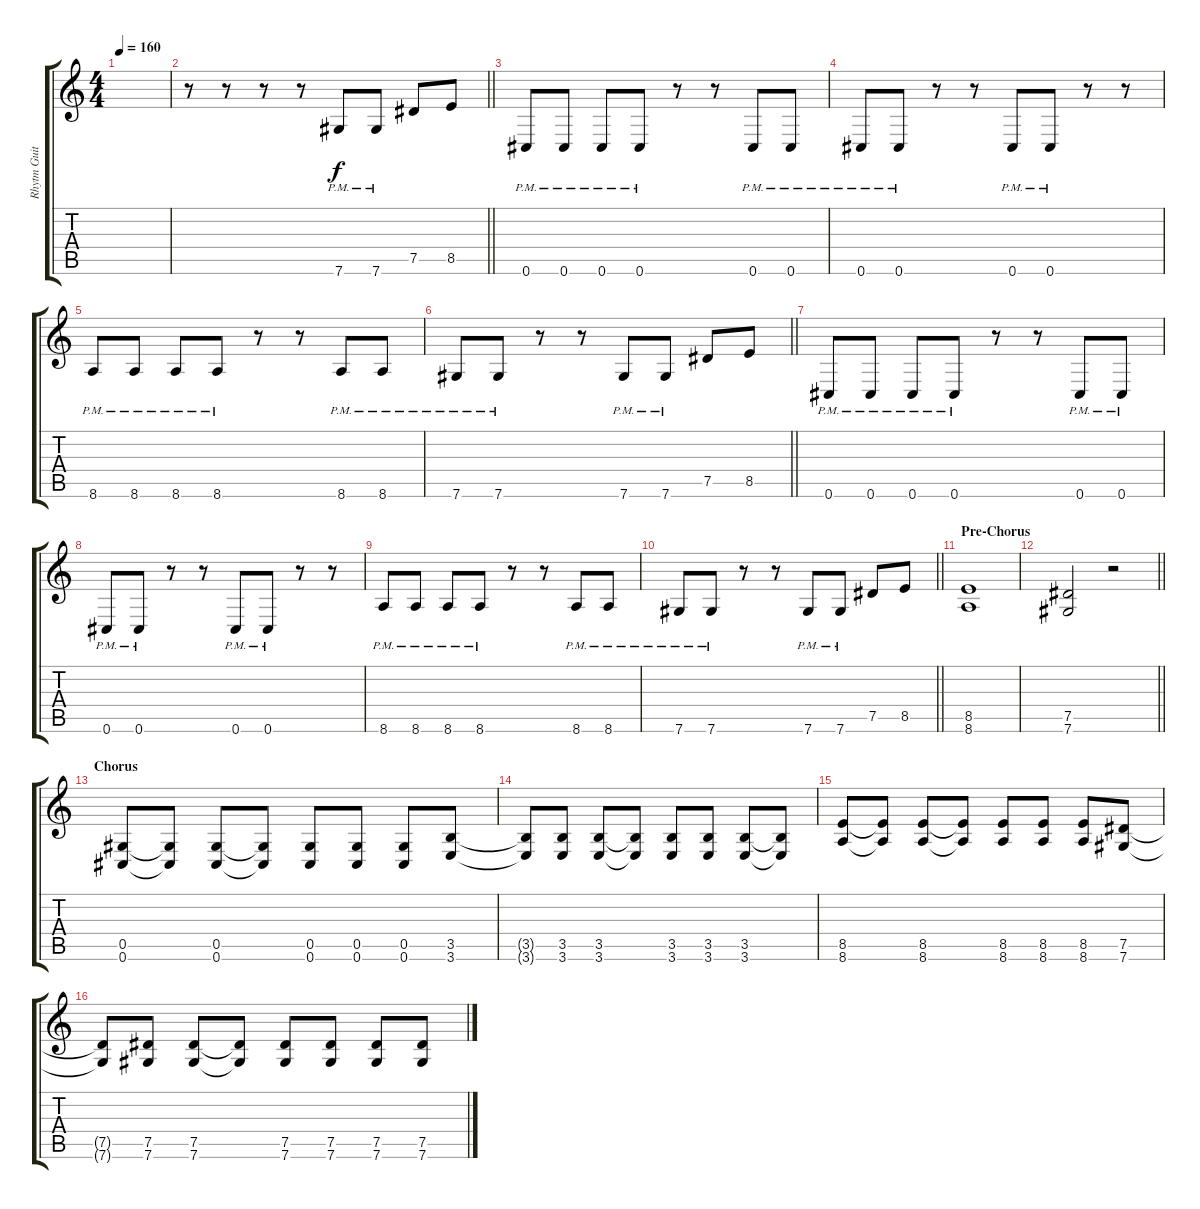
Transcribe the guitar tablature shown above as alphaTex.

\track ("Rhytm Guitar [R]" "Rhytm Guit") {instrument distortionguitar}
\staff {score tabs}
\tuning (Eb4 Bb3 Gb3 Db3 Ab2 Db2) {hide}
\ts (4 4)
\tempo 160
\clef g2
\ks c
|
\barLineRight lightlight
r.8 r.8 r.8 r.8 7.6{pm}.8 7.6{pm}.8 7.5.8 8.5.8 |
0.6{pm}.8 0.6{pm}.8 0.6{pm}.8 0.6{pm}.8 r.8 r.8 0.6{pm}.8 0.6{pm}.8 |
0.6{pm}.8 0.6{pm}.8 r.8 r.8 0.6{pm}.8 0.6{pm}.8 r.8 r.8 |
8.6{pm}.8 8.6{pm}.8 8.6{pm}.8 8.6{pm}.8 r.8 r.8 8.6{pm}.8 8.6{pm}.8 |
\barLineRight lightlight
7.6{pm}.8 7.6{pm}.8 r.8 r.8 7.6{pm}.8 7.6{pm}.8 7.5.8 8.5.8 |
0.6{pm}.8 0.6{pm}.8 0.6{pm}.8 0.6{pm}.8 r.8 r.8 0.6{pm}.8 0.6{pm}.8 |
0.6{pm}.8 0.6{pm}.8 r.8 r.8 0.6{pm}.8 0.6{pm}.8 r.8 r.8 |
8.6{pm}.8 8.6{pm}.8 8.6{pm}.8 8.6{pm}.8 r.8 r.8 8.6{pm}.8 8.6{pm}.8 |
\barLineRight lightlight
7.6{pm}.8 7.6{pm}.8 r.8 r.8 7.6{pm}.8 7.6{pm}.8 7.5.8 8.5.8 |
\section ("" "Pre-Chorus")
(8.5 8.6).1 |
\barLineRight lightlight
(7.5 7.6).2 r.2 |
\section ("" "Chorus")
(0.5 0.6).8 (0.5{t} 0.6{t}).8 (0.5 0.6).8 (0.5{t} 0.6{t}).8 (0.5 0.6).8 (0.5 0.6).8 (0.5 0.6).8 (3.5 3.6).8 |
(3.5{t} 3.6{t}).8 (3.5 3.6).8 (3.5 3.6).8 (3.5{t} 3.6{t}).8 (3.5 3.6).8 (3.5 3.6).8 (3.5 3.6).8 (3.5{t} 3.6{t}).8 |
(8.5 8.6).8 (8.5{t} 8.6{t}).8 (8.5 8.6).8 (8.5{t} 8.6{t}).8 (8.5 8.6).8 (8.5 8.6).8 (8.5 8.6).8 (7.5 7.6).8 |
(7.5{t} 7.6{t}).8 (7.5 7.6).8 (7.5 7.6).8 (7.5{t} 7.6{t}).8 (7.5 7.6).8 (7.5 7.6).8 (7.5 7.6).8 (7.5 7.6).8
